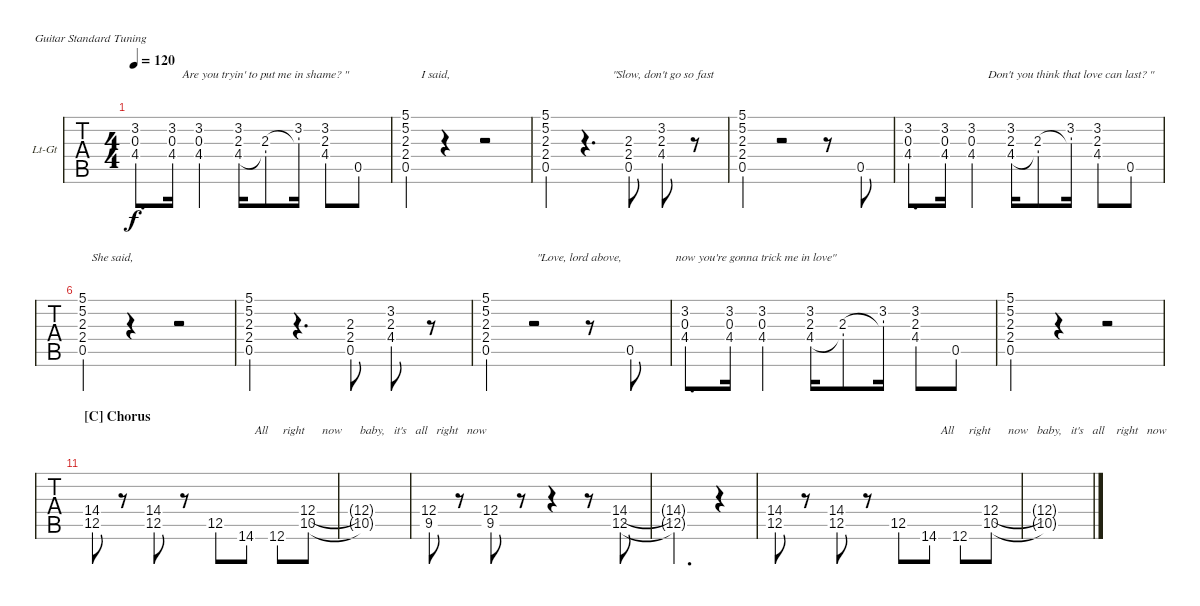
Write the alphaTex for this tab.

\bracketExtendMode nobrackets
\firstSystemTrackNameOrientation horizontal
\otherSystemsTrackNameOrientation horizontal
\defaultBarNumberDisplay FirstOfSystem
\track ("Guitar" "Lt-Gt") {instrument distortionguitar}
\staff {tabs}
\tuning (E4 B3 G3 D3 A2 E2)
\ts (4 4)
\tempo 120
\clef g2
\ks c
(3.2 0.3 4.4).8{d lyrics (0 "") lyrics (1 "") lyrics (2 "") lyrics (3 "") lyrics (4 "") dy f} (3.2 0.3 4.4).16{lyrics (0 "") lyrics (1 "") lyrics (2 "") lyrics (3 "") lyrics (4 "")} (3.2 0.3 4.4).4{lyrics (0 "") lyrics (1 "") lyrics (2 "") lyrics (3 "") lyrics (4 "")} (4.4 2.3 3.2).16{lyrics (0 "") lyrics (1 "") lyrics (2 "") lyrics (3 "") lyrics (4 "")} (2.3 4.4{t}).8{lyrics (0 "Are you tryin' to put me in shame? \"") lyrics (1 "") lyrics (2 "") lyrics (3 "") lyrics (4 "")} (2.3{t} 3.2).16{lyrics (0 "") lyrics (1 "") lyrics (2 "") lyrics (3 "") lyrics (4 "")} (3.2 2.3 4.4).8{lyrics (0 "") lyrics (1 "") lyrics (2 "") lyrics (3 "") lyrics (4 "")} 0.5.8{lyrics (0 "") lyrics (1 "") lyrics (2 "") lyrics (3 "") lyrics (4 "")} |
(5.1 5.2 2.3 2.4 0.5).4{lyrics (0 "                    I said,") lyrics (1 "") lyrics (2 "") lyrics (3 "") lyrics (4 "")} r.4 r.2 |
(5.2 2.3 2.4 0.5 5.1).4{lyrics (0 "") lyrics (1 "") lyrics (2 "") lyrics (3 "") lyrics (4 "")} r.4{d} (0.5 2.4 2.3).8{lyrics (0 "") lyrics (1 "") lyrics (2 "") lyrics (3 "") lyrics (4 "")} (2.3 4.4 3.2).8{lyrics (0 " \"Slow, don't go so fast") lyrics (1 "") lyrics (2 "") lyrics (3 "") lyrics (4 "")} r.8 |
(5.1 5.2 2.3 2.4 0.5).4{lyrics (0 "") lyrics (1 "") lyrics (2 "") lyrics (3 "") lyrics (4 "")} r.2 r.8 0.5.8{lyrics (0 "") lyrics (1 "") lyrics (2 "") lyrics (3 "") lyrics (4 "")} |
(3.2 0.3 4.4).8{d lyrics (0 "") lyrics (1 "") lyrics (2 "") lyrics (3 "") lyrics (4 "")} (3.2 0.3 4.4).16{lyrics (0 "") lyrics (1 "") lyrics (2 "") lyrics (3 "") lyrics (4 "")} (3.2 0.3 4.4).4{lyrics (0 "") lyrics (1 "") lyrics (2 "") lyrics (3 "") lyrics (4 "")} (4.4 2.3 3.2).16{lyrics (0 "") lyrics (1 "") lyrics (2 "") lyrics (3 "") lyrics (4 "")} (2.3 4.4{t}).8{lyrics (0 "") lyrics (1 "") lyrics (2 "") lyrics (3 "") lyrics (4 "")} (2.3{t} 3.2).16{lyrics (0 "Don't you think that love can last? \"") lyrics (1 "") lyrics (2 "") lyrics (3 "") lyrics (4 "")} (3.2 2.3 4.4).8{lyrics (0 "") lyrics (1 "") lyrics (2 "") lyrics (3 "") lyrics (4 "")} 0.5.8{lyrics (0 "") lyrics (1 "") lyrics (2 "") lyrics (3 "") lyrics (4 "")} |
(5.1 5.2 2.3 2.4 0.5).4{lyrics (0 "                    She said,") lyrics (1 "") lyrics (2 "") lyrics (3 "") lyrics (4 "")} r.4 r.2 |
(5.2 2.3 2.4 0.5 5.1).4{lyrics (0 "") lyrics (1 "") lyrics (2 "") lyrics (3 "") lyrics (4 "")} r.4{d} (0.5 2.4 2.3).8{lyrics (0 "") lyrics (1 "") lyrics (2 "") lyrics (3 "") lyrics (4 "")} (2.3 4.4 3.2).8{lyrics (0 "") lyrics (1 "") lyrics (2 "") lyrics (3 "") lyrics (4 "")} r.8 |
(5.1 5.2 2.3 2.4 0.5).4{lyrics (0 "") lyrics (1 "") lyrics (2 "") lyrics (3 "") lyrics (4 "")} r.2 r.8 0.5.8{lyrics (0 "") lyrics (1 "") lyrics (2 "") lyrics (3 "") lyrics (4 "")} |
(3.2 0.3 4.4).8{d lyrics (0 " \"Love, lord above,                  now you're gonna trick me in love\"          ") lyrics (1 "") lyrics (2 "") lyrics (3 "") lyrics (4 "")} (3.2 0.3 4.4).16{lyrics (0 "") lyrics (1 "") lyrics (2 "") lyrics (3 "") lyrics (4 "")} (3.2 0.3 4.4).4{lyrics (0 "") lyrics (1 "") lyrics (2 "") lyrics (3 "") lyrics (4 "")} (4.4 2.3 3.2).16{lyrics (0 "") lyrics (1 "") lyrics (2 "") lyrics (3 "") lyrics (4 "")} (2.3 4.4{t}).8{lyrics (0 "") lyrics (1 "") lyrics (2 "") lyrics (3 "") lyrics (4 "")} (2.3{t} 3.2).16{lyrics (0 "") lyrics (1 "") lyrics (2 "") lyrics (3 "") lyrics (4 "")} (3.2 2.3 4.4).8{lyrics (0 "") lyrics (1 "") lyrics (2 "") lyrics (3 "") lyrics (4 "")} 0.5.8{lyrics (0 "") lyrics (1 "") lyrics (2 "") lyrics (3 "") lyrics (4 "")} |
(5.1 5.2 2.3 2.4 0.5).4{lyrics (0 "") lyrics (1 "") lyrics (2 "") lyrics (3 "") lyrics (4 "")} r.4 r.2 |
\section ("C" "Chorus")
(14.4 12.5).8{lyrics (0 "") lyrics (1 "") lyrics (2 "") lyrics (3 "") lyrics (4 "")} r.8 (14.4 12.5).8{lyrics (0 "") lyrics (1 "") lyrics (2 "") lyrics (3 "") lyrics (4 "")} r.8 12.5.8{lyrics (0 "") lyrics (1 "") lyrics (2 "") lyrics (3 "") lyrics (4 "")} 14.6.8{lyrics (0 "") lyrics (1 "") lyrics (2 "") lyrics (3 "") lyrics (4 "")} 12.6.8{lyrics (0 "") lyrics (1 "") lyrics (2 "") lyrics (3 "") lyrics (4 "")} (12.4 10.5).8{lyrics (0 "") lyrics (1 "") lyrics (2 "") lyrics (3 "") lyrics (4 "")} |
(12.4{t} 10.5{t}).1{lyrics (0 "      All     right      now      baby,   it's   all   right   now") lyrics (1 "") lyrics (2 "") lyrics (3 "") lyrics (4 "")} |
(12.4 9.5).8{lyrics (0 "") lyrics (1 "") lyrics (2 "") lyrics (3 "") lyrics (4 "")} r.8 (12.4 9.5).8{lyrics (0 "") lyrics (1 "") lyrics (2 "") lyrics (3 "") lyrics (4 "")} r.8 r.4 r.8 (14.4 12.5).8{lyrics (0 "") lyrics (1 "") lyrics (2 "") lyrics (3 "") lyrics (4 "")} |
(14.4{t} 12.5{t}).2{d lyrics (0 "") lyrics (1 "") lyrics (2 "") lyrics (3 "") lyrics (4 "")} r.4 |
(14.4 12.5).8{lyrics (0 "") lyrics (1 "") lyrics (2 "") lyrics (3 "") lyrics (4 "")} r.8 (14.4 12.5).8{lyrics (0 "") lyrics (1 "") lyrics (2 "") lyrics (3 "") lyrics (4 "")} r.8 12.5.8{lyrics (0 "") lyrics (1 "") lyrics (2 "") lyrics (3 "") lyrics (4 "")} 14.6.8{lyrics (0 "") lyrics (1 "") lyrics (2 "") lyrics (3 "") lyrics (4 "")} 12.6.8{lyrics (0 "") lyrics (1 "") lyrics (2 "") lyrics (3 "") lyrics (4 "")} (12.4 10.5).8{lyrics (0 "") lyrics (1 "") lyrics (2 "") lyrics (3 "") lyrics (4 "")} |
(12.4{t} 10.5{t}).1{lyrics (0 "      All     right      now   baby,   it's   all    right   now") lyrics (1 "") lyrics (2 "") lyrics (3 "") lyrics (4 "")}
